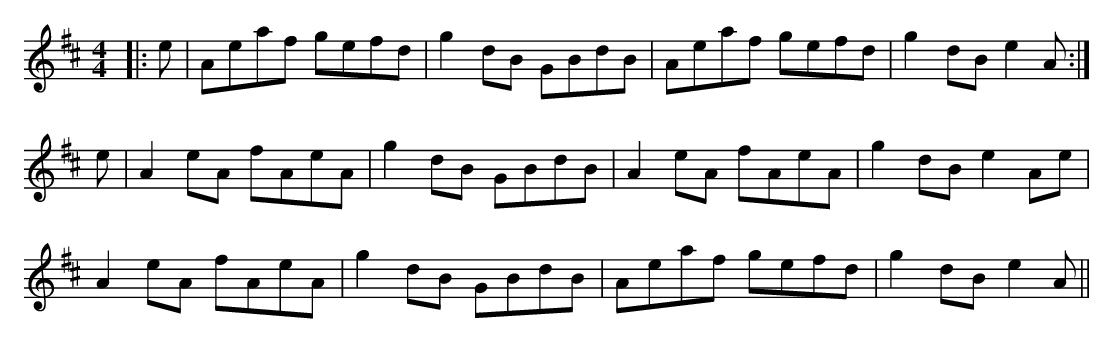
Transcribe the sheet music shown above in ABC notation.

X:1
M:4/4
K:Amix
|:e|Aeaf gefd|g2 dB GBdB|Aeaf gefd|g2 dB e2 A:|
e|A2 eA fAeA|g2 dB GBdB|A2 eA fAeA|g2 dB e2 Ae|
A2 eA fAeA|g2 dB GBdB|Aeaf gefd|g2 dB e2 A||
